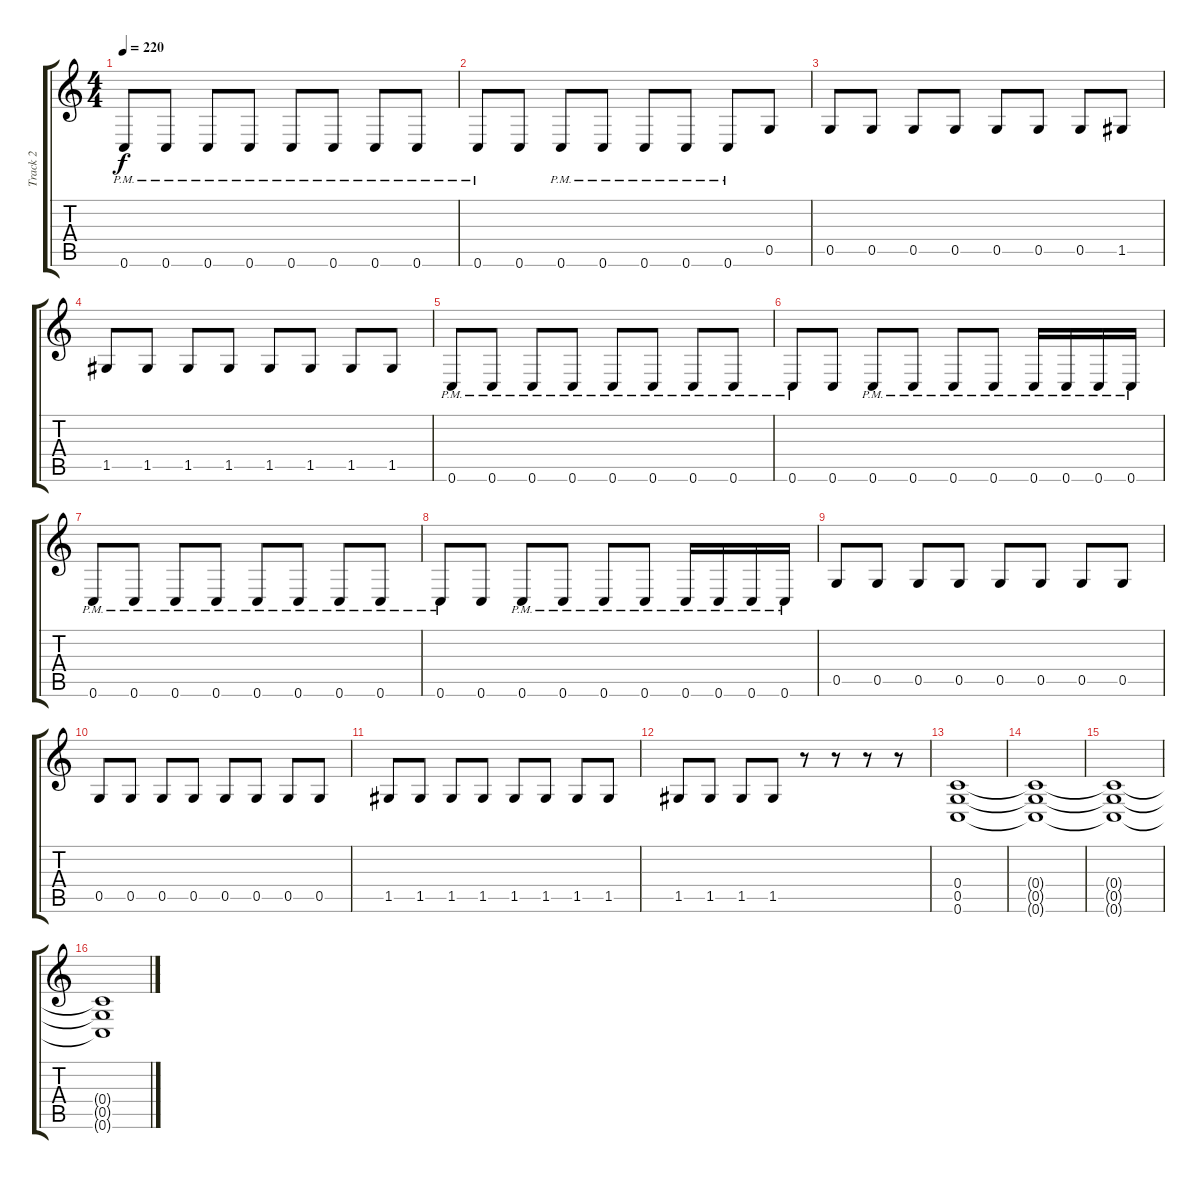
\track ("Track 2" "Track 2") {instrument distortionguitar}
\staff {score tabs}
\tuning (D4 A3 F3 C3 G2 C2) {hide}
\ts (4 4)
\tempo 220
\clef g2
\ks c
0.6{pm}.8{dy f} 0.6{pm}.8 0.6{pm}.8 0.6{pm}.8 0.6{pm}.8 0.6{pm}.8 0.6{pm}.8 0.6{pm}.8 |
0.6{pm}.8 0.6.8 0.6{pm}.8 0.6{pm}.8 0.6{pm}.8 0.6{pm}.8 0.6{pm}.8 0.5.8 |
0.5.8 0.5.8 0.5.8 0.5.8 0.5.8 0.5.8 0.5.8 1.5.8 |
1.5.8 1.5.8 1.5.8 1.5.8 1.5.8 1.5.8 1.5.8 1.5.8 |
0.6{pm}.8 0.6{pm}.8 0.6{pm}.8 0.6{pm}.8 0.6{pm}.8 0.6{pm}.8 0.6{pm}.8 0.6{pm}.8 |
0.6{pm}.8 0.6.8 0.6{pm}.8 0.6{pm}.8 0.6{pm}.8 0.6{pm}.8 0.6{pm}.16 0.6{pm}.16 0.6{pm}.16 0.6{pm}.16 |
0.6{pm}.8 0.6{pm}.8 0.6{pm}.8 0.6{pm}.8 0.6{pm}.8 0.6{pm}.8 0.6{pm}.8 0.6{pm}.8 |
0.6{pm}.8 0.6.8 0.6{pm}.8 0.6{pm}.8 0.6{pm}.8 0.6{pm}.8 0.6{pm}.16 0.6{pm}.16 0.6{pm}.16 0.6{pm}.16 |
0.5.8 0.5.8 0.5.8 0.5.8 0.5.8 0.5.8 0.5.8 0.5.8 |
0.5.8 0.5.8 0.5.8 0.5.8 0.5.8 0.5.8 0.5.8 0.5.8 |
1.5.8 1.5.8 1.5.8 1.5.8 1.5.8 1.5.8 1.5.8 1.5.8 |
1.5.8 1.5.8 1.5.8 1.5.8 r.8 r.8 r.8 r.8 |
(0.4 0.5 0.6).1 |
(0.4{t} 0.5{t} 0.6{t}).1 |
(0.4{t} 0.5{t} 0.6{t}).1 |
(0.4{t} 0.5{t} 0.6{t}).1
